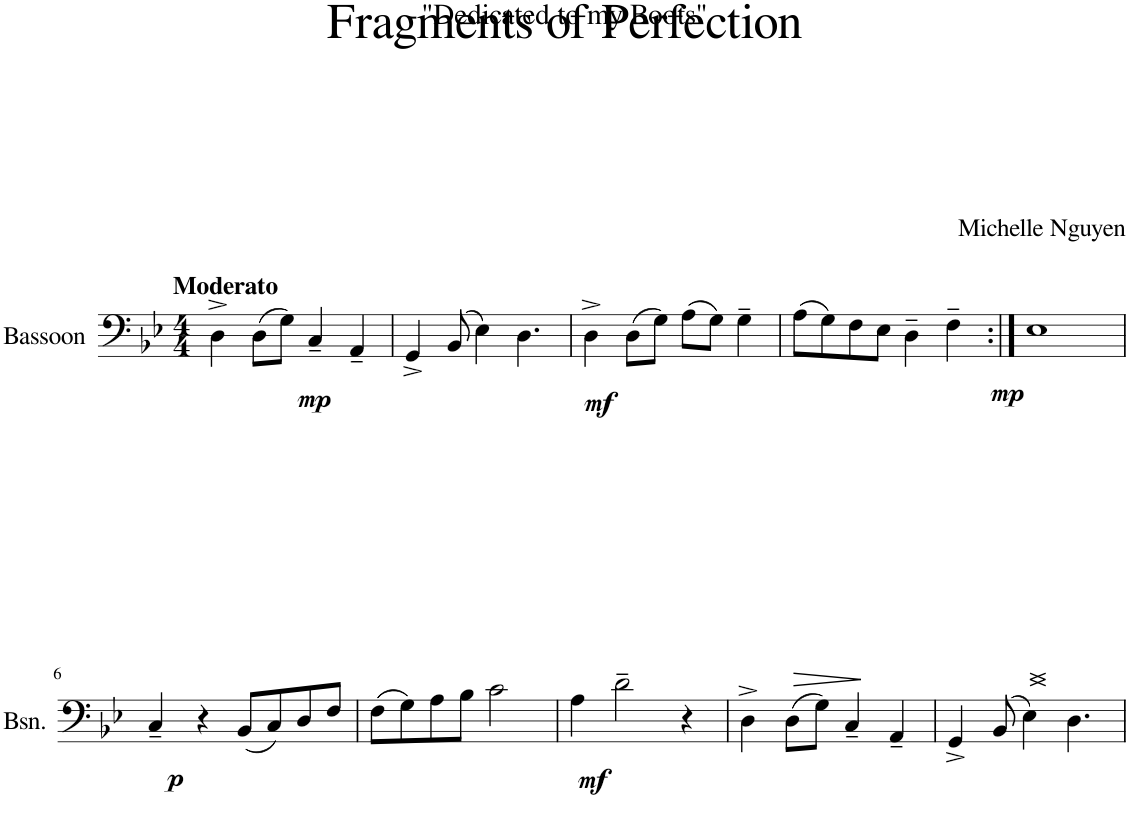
**kern	**dynam
*part1	*part1
*staff1	*staff1
*I"Bassoon	*
*I'Bsn.	*
*clefF4	*
*k[b-e-]	*
*M4/4	*
=1	=1
!LO:TX:a:B:t=Moderato	!
!	!LO:DY:b
4D^\	mp
(8D\L	.
8G\J)	.
4C~/	.
4AA~/	.
=2	=2
4GG^/	.
(8BB-/	.
4E-\)	.
4.D\	.
=3	=3
!	!LO:DY:b
4D^\	mf
(8D\L	.
8G\J)	.
(8A\L	.
8G\J)	.
4G~\	.
=4	=4
!	!LO:HP:b
(8A\L	>
8G\)	.
8F\	.
8E-\J	.
!	!LO:DY:b
4D~\	mp
4F~\	.
.	]
=5:|!	=5:|!
!	!LO:HP:b
!	!LO:HP:n=1:b
1E-	< >
.	[
!!LO:LB:g=z
=6	=6
!	!LO:DY:b
4C~/	p
4r	]
!	!LO:HP:b
(8BB-/L	<
8C/)	.
8D/	.
8F/J	.
.	[
=7	=7
(8F\L	.
8G\)	.
8A\	.
8B-\J	.
2c\	.
=8	=8
!	!LO:DY:b
4A\	mf
2d~\	.
4r	.
=9	=9
4D^\	.
(8D\L	.
8G\J)	.
4C~/	.
4AA~/	.
=10	=10
4GG^/	.
(8BB-/	.
4E-\)	.
4.D\	.
=	=
*-	*-
